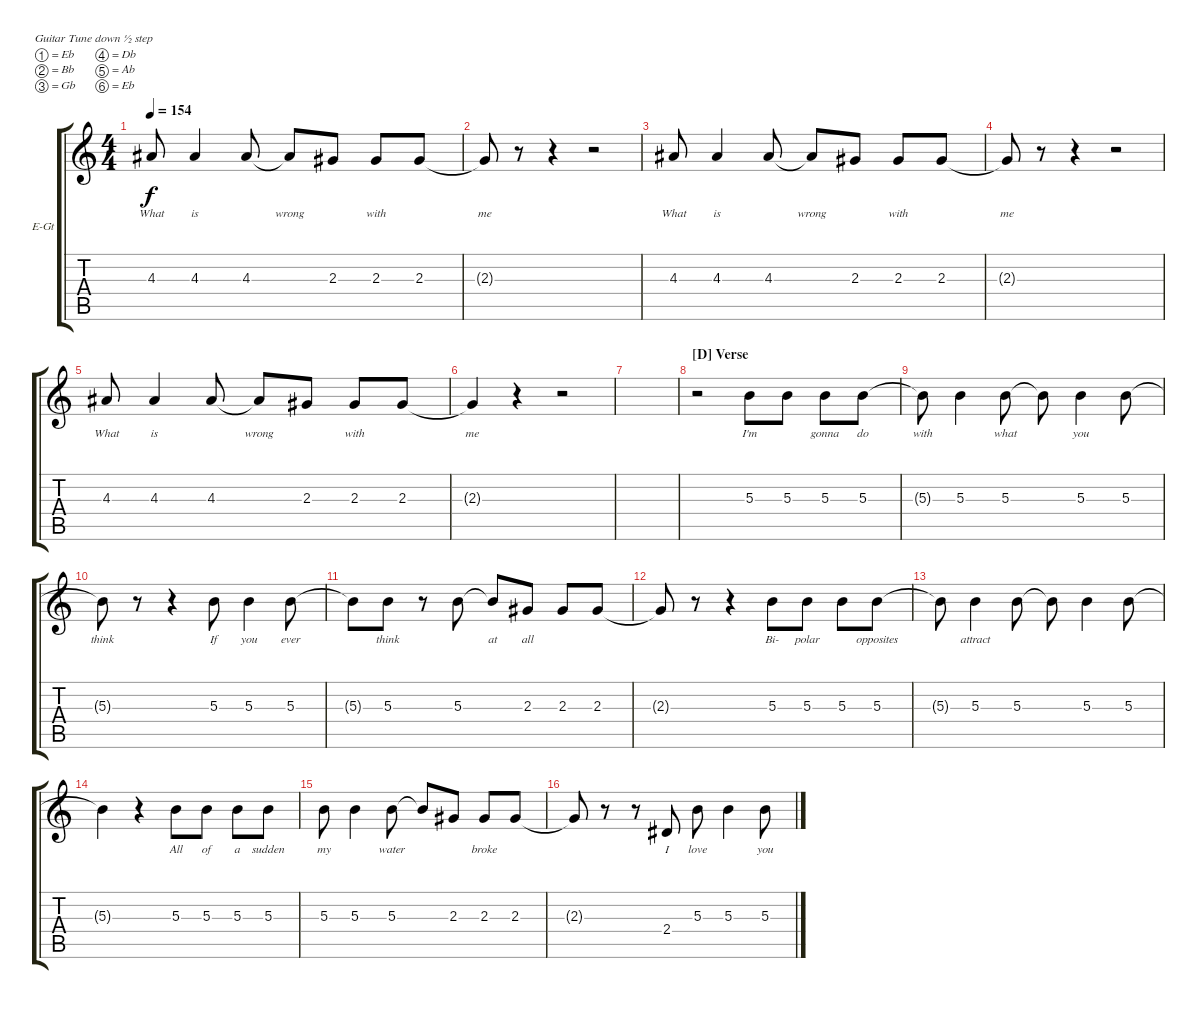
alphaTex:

\defaultSystemsLayout 4
\bracketExtendMode groupsimilarinstruments
\firstSystemTrackNameOrientation horizontal
\otherSystemsTrackNameOrientation horizontal
\track ("Voces" "E-Gt") {instrument distortionguitar}
\staff {score tabs}
\tuning (Eb4 Bb3 Gb3 Db3 Ab2 Eb2)
\ts (4 4)
\tempo 154
\clef g2
\scale
1.03909
\ks c
4.3.8{lyrics (0 "What") lyrics (1 "") lyrics (2 "") lyrics (3 "") lyrics (4 "") dy f} 4.3.4{lyrics (0 "is") lyrics (1 "") lyrics (2 "") lyrics (3 "") lyrics (4 "")} 4.3.8{lyrics (0 "") lyrics (1 "") lyrics (2 "") lyrics (3 "") lyrics (4 "")} 4.3{t}.8{lyrics (0 "wrong") lyrics (1 "") lyrics (2 "") lyrics (3 "") lyrics (4 "")} 2.3.8{lyrics (0 "") lyrics (1 "") lyrics (2 "") lyrics (3 "") lyrics (4 "")} 2.3.8{lyrics (0 "with") lyrics (1 "") lyrics (2 "") lyrics (3 "") lyrics (4 "")} 2.3.8{lyrics (0 "") lyrics (1 "") lyrics (2 "") lyrics (3 "") lyrics (4 "")} |
\scale
0.960908 2.3{t}.8{lyrics (0 "me") lyrics (1 "") lyrics (2 "") lyrics (3 "") lyrics (4 "")} r.8 r.4 r.2 |
\scale
1.03909 4.3.8{lyrics (0 "What") lyrics (1 "") lyrics (2 "") lyrics (3 "") lyrics (4 "")} 4.3.4{lyrics (0 "is") lyrics (1 "") lyrics (2 "") lyrics (3 "") lyrics (4 "")} 4.3.8{lyrics (0 "") lyrics (1 "") lyrics (2 "") lyrics (3 "") lyrics (4 "")} 4.3{t}.8{lyrics (0 "wrong") lyrics (1 "") lyrics (2 "") lyrics (3 "") lyrics (4 "")} 2.3.8{lyrics (0 "") lyrics (1 "") lyrics (2 "") lyrics (3 "") lyrics (4 "")} 2.3.8{lyrics (0 "with") lyrics (1 "") lyrics (2 "") lyrics (3 "") lyrics (4 "")} 2.3.8{lyrics (0 "") lyrics (1 "") lyrics (2 "") lyrics (3 "") lyrics (4 "")} |
\scale
0.960908 2.3{t}.8{lyrics (0 "me") lyrics (1 "") lyrics (2 "") lyrics (3 "") lyrics (4 "")} r.8 r.4 r.2 |
\scale
1.03909 4.3.8{lyrics (0 "What") lyrics (1 "") lyrics (2 "") lyrics (3 "") lyrics (4 "")} 4.3.4{lyrics (0 "is") lyrics (1 "") lyrics (2 "") lyrics (3 "") lyrics (4 "")} 4.3.8{lyrics (0 "") lyrics (1 "") lyrics (2 "") lyrics (3 "") lyrics (4 "")} 4.3{t}.8{lyrics (0 "wrong") lyrics (1 "") lyrics (2 "") lyrics (3 "") lyrics (4 "")} 2.3.8{lyrics (0 "") lyrics (1 "") lyrics (2 "") lyrics (3 "") lyrics (4 "")} 2.3.8{lyrics (0 "with") lyrics (1 "") lyrics (2 "") lyrics (3 "") lyrics (4 "")} 2.3.8{lyrics (0 "") lyrics (1 "") lyrics (2 "") lyrics (3 "") lyrics (4 "")} |
\scale
0.960908 2.3{t}.4{lyrics (0 "me") lyrics (1 "") lyrics (2 "") lyrics (3 "") lyrics (4 "")} r.4 r.2 |
\scale
1.03909 |
\section ("D" "Verse")
\scale
0.960908 r.2 5.3.8{lyrics (0 "I'm") lyrics (1 "") lyrics (2 "") lyrics (3 "") lyrics (4 "")} 5.3.8{lyrics (0 "") lyrics (1 "") lyrics (2 "") lyrics (3 "") lyrics (4 "")} 5.3.8{lyrics (0 "gonna") lyrics (1 "") lyrics (2 "") lyrics (3 "") lyrics (4 "")} 5.3.8{lyrics (0 "do") lyrics (1 "") lyrics (2 "") lyrics (3 "") lyrics (4 "")} |
\scale
1.03909 5.3{t}.8{lyrics (0 "with") lyrics (1 "") lyrics (2 "") lyrics (3 "") lyrics (4 "")} 5.3.4{lyrics (0 "") lyrics (1 "") lyrics (2 "") lyrics (3 "") lyrics (4 "")} 5.3.8{lyrics (0 "what") lyrics (1 "") lyrics (2 "") lyrics (3 "") lyrics (4 "")} 5.3{t}.8{lyrics (0 "") lyrics (1 "") lyrics (2 "") lyrics (3 "") lyrics (4 "")} 5.3.4{lyrics (0 "you") lyrics (1 "") lyrics (2 "") lyrics (3 "") lyrics (4 "")} 5.3.8{lyrics (0 "") lyrics (1 "") lyrics (2 "") lyrics (3 "") lyrics (4 "")} |
\scale
0.960908 5.3{t}.8{lyrics (0 "think") lyrics (1 "") lyrics (2 "") lyrics (3 "") lyrics (4 "")} r.8 r.4 5.3.8{lyrics (0 "If") lyrics (1 "") lyrics (2 "") lyrics (3 "") lyrics (4 "")} 5.3.4{lyrics (0 "you") lyrics (1 "") lyrics (2 "") lyrics (3 "") lyrics (4 "")} 5.3.8{lyrics (0 "ever") lyrics (1 "") lyrics (2 "") lyrics (3 "") lyrics (4 "")} |
\scale
1.03909 5.3{t}.8{lyrics (0 "") lyrics (1 "") lyrics (2 "") lyrics (3 "") lyrics (4 "")} 5.3.8{lyrics (0 "think") lyrics (1 "") lyrics (2 "") lyrics (3 "") lyrics (4 "")} r.8 5.3.8{lyrics (0 "") lyrics (1 "") lyrics (2 "") lyrics (3 "") lyrics (4 "")} 5.3{t}.8{lyrics (0 "at") lyrics (1 "") lyrics (2 "") lyrics (3 "") lyrics (4 "")} 2.3.8{lyrics (0 "all") lyrics (1 "") lyrics (2 "") lyrics (3 "") lyrics (4 "")} 2.3.8{lyrics (0 "") lyrics (1 "") lyrics (2 "") lyrics (3 "") lyrics (4 "")} 2.3.8{lyrics (0 "") lyrics (1 "") lyrics (2 "") lyrics (3 "") lyrics (4 "")} |
\scale
0.960908 2.3{t}.8{lyrics (0 "") lyrics (1 "") lyrics (2 "") lyrics (3 "") lyrics (4 "")} r.8 r.4 5.3.8{lyrics (0 "Bi-") lyrics (1 "") lyrics (2 "") lyrics (3 "") lyrics (4 "")} 5.3.8{lyrics (0 "polar") lyrics (1 "") lyrics (2 "") lyrics (3 "") lyrics (4 "")} 5.3.8{lyrics (0 "") lyrics (1 "") lyrics (2 "") lyrics (3 "") lyrics (4 "")} 5.3.8{lyrics (0 "opposites") lyrics (1 "") lyrics (2 "") lyrics (3 "") lyrics (4 "")} |
\scale
1.03909 5.3{t}.8{lyrics (0 "") lyrics (1 "") lyrics (2 "") lyrics (3 "") lyrics (4 "")} 5.3.4{lyrics (0 "attract") lyrics (1 "") lyrics (2 "") lyrics (3 "") lyrics (4 "")} 5.3.8{lyrics (0 "") lyrics (1 "") lyrics (2 "") lyrics (3 "") lyrics (4 "")} 5.3{t}.8{lyrics (0 "") lyrics (1 "") lyrics (2 "") lyrics (3 "") lyrics (4 "")} 5.3.4{lyrics (0 "") lyrics (1 "") lyrics (2 "") lyrics (3 "") lyrics (4 "")} 5.3.8{lyrics (0 "") lyrics (1 "") lyrics (2 "") lyrics (3 "") lyrics (4 "")} |
\scale
0.960908 5.3{t}.4{lyrics (0 "") lyrics (1 "") lyrics (2 "") lyrics (3 "") lyrics (4 "")} r.4 5.3.8{lyrics (0 "All") lyrics (1 "") lyrics (2 "") lyrics (3 "") lyrics (4 "")} 5.3.8{lyrics (0 "of") lyrics (1 "") lyrics (2 "") lyrics (3 "") lyrics (4 "")} 5.3.8{lyrics (0 "a") lyrics (1 "") lyrics (2 "") lyrics (3 "") lyrics (4 "")} 5.3.8{lyrics (0 "sudden") lyrics (1 "") lyrics (2 "") lyrics (3 "") lyrics (4 "")} |
\scale
1.03909 5.3.8{lyrics (0 "my") lyrics (1 "") lyrics (2 "") lyrics (3 "") lyrics (4 "")} 5.3.4{lyrics (0 "") lyrics (1 "") lyrics (2 "") lyrics (3 "") lyrics (4 "")} 5.3.8{lyrics (0 "water") lyrics (1 "") lyrics (2 "") lyrics (3 "") lyrics (4 "")} 5.3{t}.8{lyrics (0 "") lyrics (1 "") lyrics (2 "") lyrics (3 "") lyrics (4 "")} 2.3.8{lyrics (0 "") lyrics (1 "") lyrics (2 "") lyrics (3 "") lyrics (4 "")} 2.3.8{lyrics (0 "broke") lyrics (1 "") lyrics (2 "") lyrics (3 "") lyrics (4 "")} 2.3.8{lyrics (0 "") lyrics (1 "") lyrics (2 "") lyrics (3 "") lyrics (4 "")} |
\scale
0.960908 2.3{t}.8{lyrics (0 "") lyrics (1 "") lyrics (2 "") lyrics (3 "") lyrics (4 "")} r.8 r.8 2.4.8{lyrics (0 "I") lyrics (1 "") lyrics (2 "") lyrics (3 "") lyrics (4 "")} 5.3.8{lyrics (0 "love") lyrics (1 "") lyrics (2 "") lyrics (3 "") lyrics (4 "")} 5.3.4{lyrics (0 "") lyrics (1 "") lyrics (2 "") lyrics (3 "") lyrics (4 "")} 5.3.8{lyrics (0 "you") lyrics (1 "") lyrics (2 "") lyrics (3 "") lyrics (4 "")}
